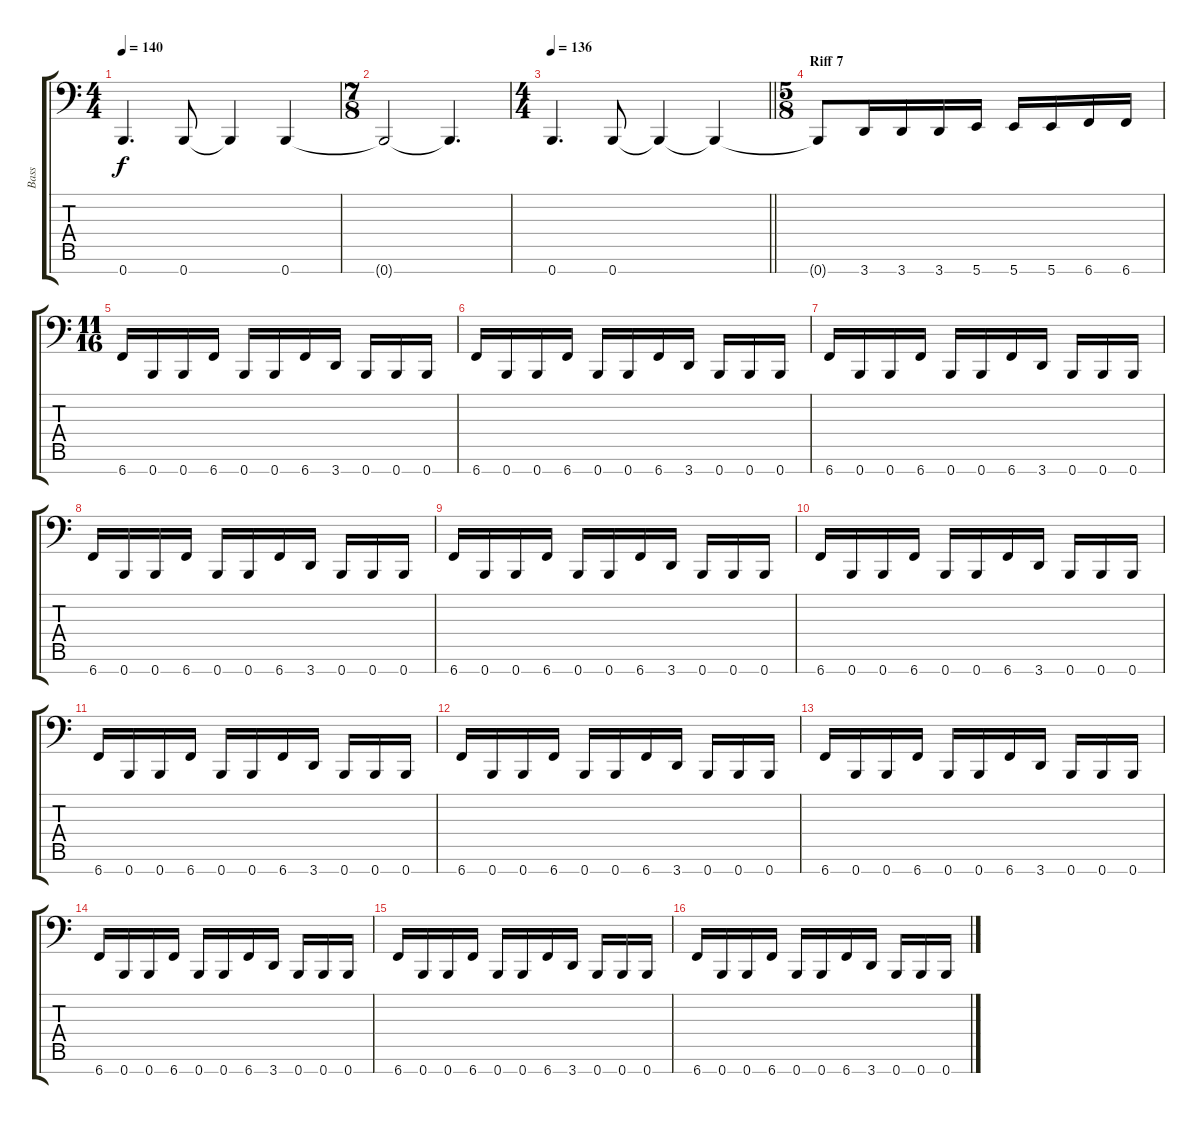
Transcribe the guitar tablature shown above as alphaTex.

\track ("Bass" "Bass") {instrument electricbassfinger}
\staff {score tabs}
\tuning (E3 B2 G2 D2 A1 E1 B0) {hide}
\ts (4 4)
\tempo 140
\clef f4
\ks c
0.7.4{d dy f} 0.7.8 0.7{t}.4 0.7.4 |
\ts (7 8)
0.7{t}.2 0.7{t}.4{d} |
\ts (4 4)
\tempo 136
\barLineRight lightlight
0.7.4{d} 0.7.8 0.7{t}.4 0.7{t}.4 |
\ts (5 8)
\section ("" "Riff 7")
0.7{t}.8 3.7.16 3.7.16 3.7.16 5.7.16 5.7.16 5.7.16 6.7.16 6.7.16 |
\ts (11 16)
6.7.16 0.7.16 0.7.16 6.7.16 0.7.16 0.7.16 6.7.16 3.7.16 0.7.16 0.7.16 0.7.16 |
6.7.16 0.7.16 0.7.16 6.7.16 0.7.16 0.7.16 6.7.16 3.7.16 0.7.16 0.7.16 0.7.16 |
6.7.16 0.7.16 0.7.16 6.7.16 0.7.16 0.7.16 6.7.16 3.7.16 0.7.16 0.7.16 0.7.16 |
6.7.16 0.7.16 0.7.16 6.7.16 0.7.16 0.7.16 6.7.16 3.7.16 0.7.16 0.7.16 0.7.16 |
6.7.16 0.7.16 0.7.16 6.7.16 0.7.16 0.7.16 6.7.16 3.7.16 0.7.16 0.7.16 0.7.16 |
6.7.16 0.7.16 0.7.16 6.7.16 0.7.16 0.7.16 6.7.16 3.7.16 0.7.16 0.7.16 0.7.16 |
6.7.16 0.7.16 0.7.16 6.7.16 0.7.16 0.7.16 6.7.16 3.7.16 0.7.16 0.7.16 0.7.16 |
6.7.16 0.7.16 0.7.16 6.7.16 0.7.16 0.7.16 6.7.16 3.7.16 0.7.16 0.7.16 0.7.16 |
6.7.16 0.7.16 0.7.16 6.7.16 0.7.16 0.7.16 6.7.16 3.7.16 0.7.16 0.7.16 0.7.16 |
6.7.16 0.7.16 0.7.16 6.7.16 0.7.16 0.7.16 6.7.16 3.7.16 0.7.16 0.7.16 0.7.16 |
6.7.16 0.7.16 0.7.16 6.7.16 0.7.16 0.7.16 6.7.16 3.7.16 0.7.16 0.7.16 0.7.16 |
6.7.16 0.7.16 0.7.16 6.7.16 0.7.16 0.7.16 6.7.16 3.7.16 0.7.16 0.7.16 0.7.16
